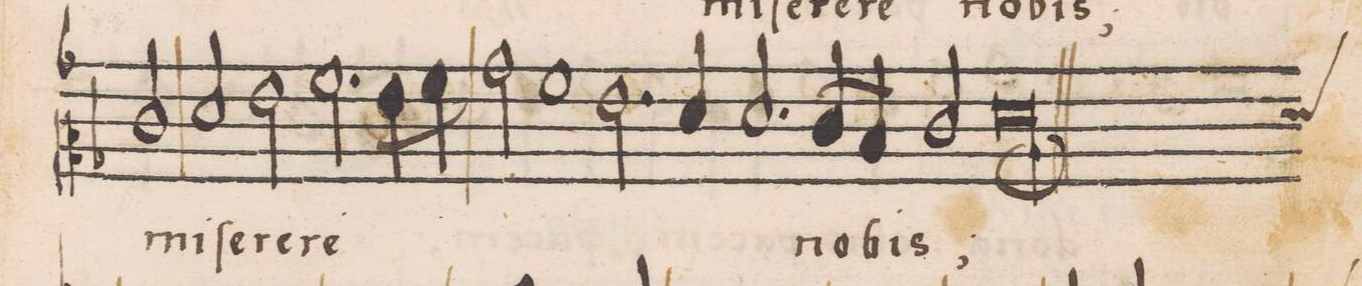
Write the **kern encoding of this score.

**kern	**text
*I"CANTVS	*
*clefC2	*
*k[b-]	*
*met(C|)	*
*M2/1	*
0r	.
=62-	=62-
*custos:e	*
2r	.
2e/	mi-
=63-	=63-
2f/	-ſe-
2g\	-re-
2.a\	-re
8g\L	.
8a\J	.
=64-	=64-
2b-\	.
1a	.
2.g\	.
=65-	=65-
4f/	.
2.f/	no-
8e/L	.
8d/J	.
2e/	-bis;
=66-	=66-
*custos:f	*
0fl;<	.
=67||	=67||
*-	*-
